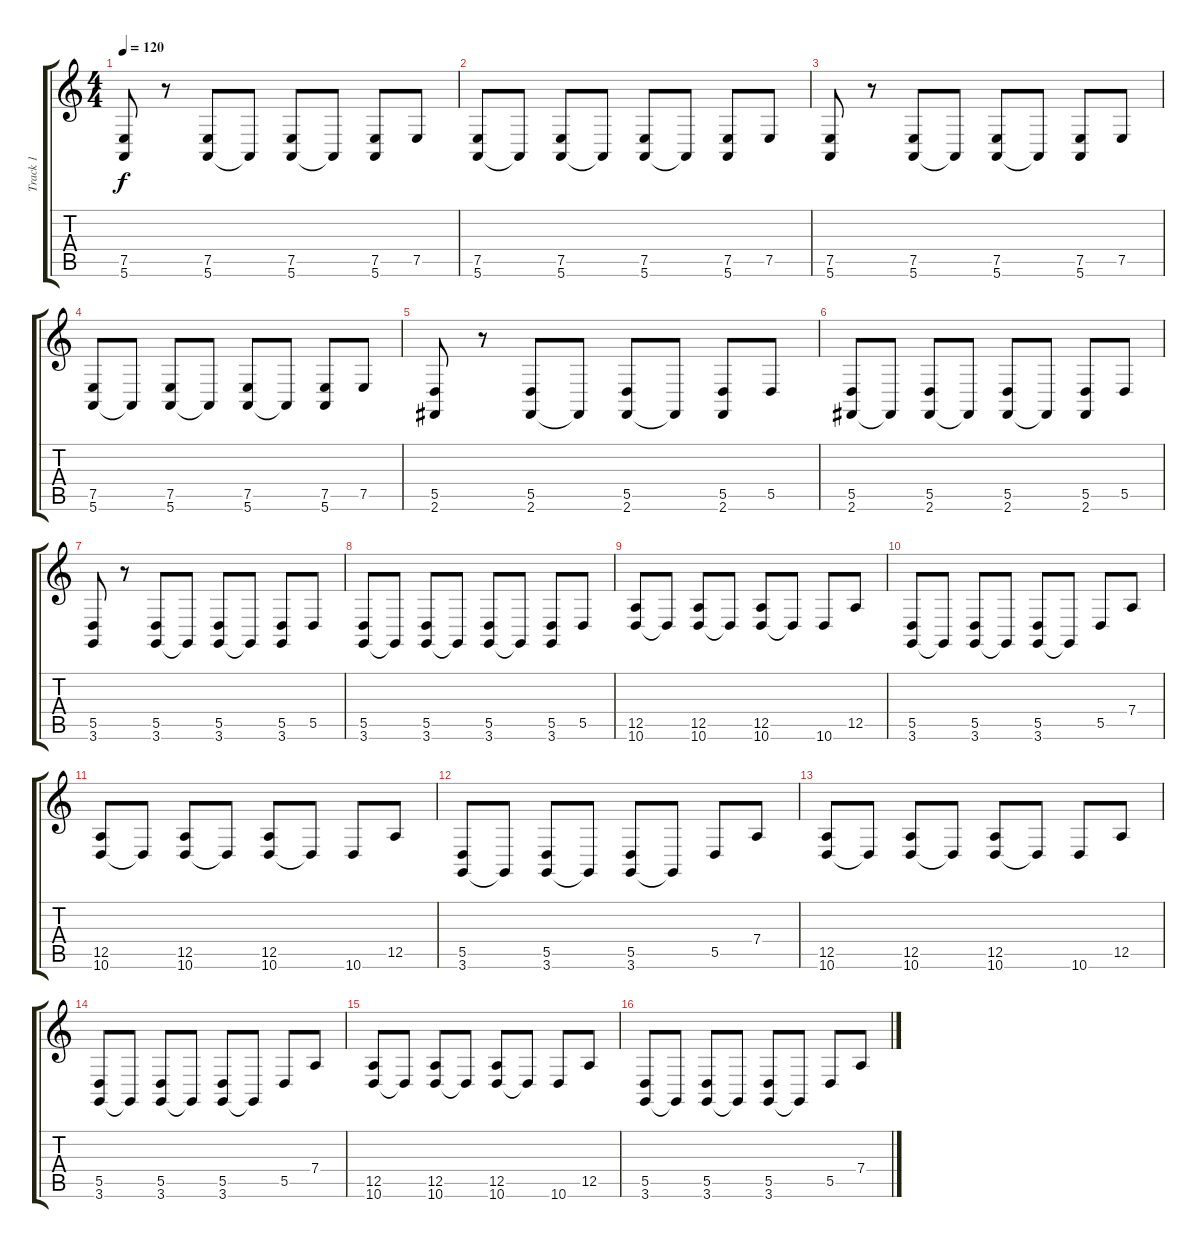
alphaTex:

\track ("Track 1" "Track 1") {instrument lead2sawtooth}
\staff {score tabs}
\tuning (E4 B3 G3 D3 A2 E2) {hide}
\ts (4 4)
\tempo 120
\clef g2
\ks c
(7.5 5.6).8{dy f instrument electricguitarclean} r.8 (7.5 5.6).8 5.6{t}.8 (7.5 5.6).8 5.6{t}.8 (7.5 5.6).8 7.5.8 |
(7.5 5.6).8{instrument electricguitarclean} 5.6{t}.8 (7.5 5.6).8 5.6{t}.8 (7.5 5.6).8 5.6{t}.8 (7.5 5.6).8 7.5.8 |
(7.5 5.6).8{instrument electricguitarclean} r.8 (7.5 5.6).8 5.6{t}.8 (7.5 5.6).8 5.6{t}.8 (7.5 5.6).8 7.5.8 |
(7.5 5.6).8{instrument electricguitarclean} 5.6{t}.8 (7.5 5.6).8 5.6{t}.8 (7.5 5.6).8 5.6{t}.8 (7.5 5.6).8 7.5.8 |
(5.5 2.6).8{instrument electricguitarclean} r.8 (5.5 2.6).8 2.6{t}.8 (5.5 2.6).8 2.6{t}.8 (5.5 2.6).8 5.5.8 |
(5.5 2.6).8{instrument electricguitarclean} 2.6{t}.8 (5.5 2.6).8 2.6{t}.8 (5.5 2.6).8 2.6{t}.8 (5.5 2.6).8 5.5.8 |
(5.5 3.6).8{instrument electricguitarclean} r.8 (5.5 3.6).8 3.6{t}.8 (5.5 3.6).8 3.6{t}.8 (5.5 3.6).8 5.5.8 |
(5.5 3.6).8{instrument electricguitarclean} 3.6{t}.8 (5.5 3.6).8 3.6{t}.8 (5.5 3.6).8 3.6{t}.8 (5.5 3.6).8 5.5.8 |
(12.5 10.6).8{volume 15 instrument electricguitarclean} 10.6{t}.8 (12.5 10.6).8 10.6{t}.8 (12.5 10.6).8 10.6{t}.8 10.6.8 12.5.8 |
(5.5 3.6).8 3.6{t}.8 (5.5 3.6).8 3.6{t}.8 (5.5 3.6).8 3.6{t}.8 5.5.8 7.4.8 |
(12.5 10.6).8{volume 15 instrument electricguitarclean} 10.6{t}.8 (12.5 10.6).8 10.6{t}.8 (12.5 10.6).8 10.6{t}.8 10.6.8 12.5.8 |
(5.5 3.6).8 3.6{t}.8 (5.5 3.6).8 3.6{t}.8 (5.5 3.6).8 3.6{t}.8 5.5.8 7.4.8 |
(12.5 10.6).8{volume 15 instrument electricguitarclean} 10.6{t}.8 (12.5 10.6).8 10.6{t}.8 (12.5 10.6).8 10.6{t}.8 10.6.8 12.5.8 |
(5.5 3.6).8 3.6{t}.8 (5.5 3.6).8 3.6{t}.8 (5.5 3.6).8 3.6{t}.8 5.5.8 7.4.8 |
(12.5 10.6).8{volume 15 instrument electricguitarclean} 10.6{t}.8 (12.5 10.6).8 10.6{t}.8 (12.5 10.6).8 10.6{t}.8 10.6.8 12.5.8 |
(5.5 3.6).8 3.6{t}.8 (5.5 3.6).8 3.6{t}.8 (5.5 3.6).8 3.6{t}.8 5.5.8 7.4.8
